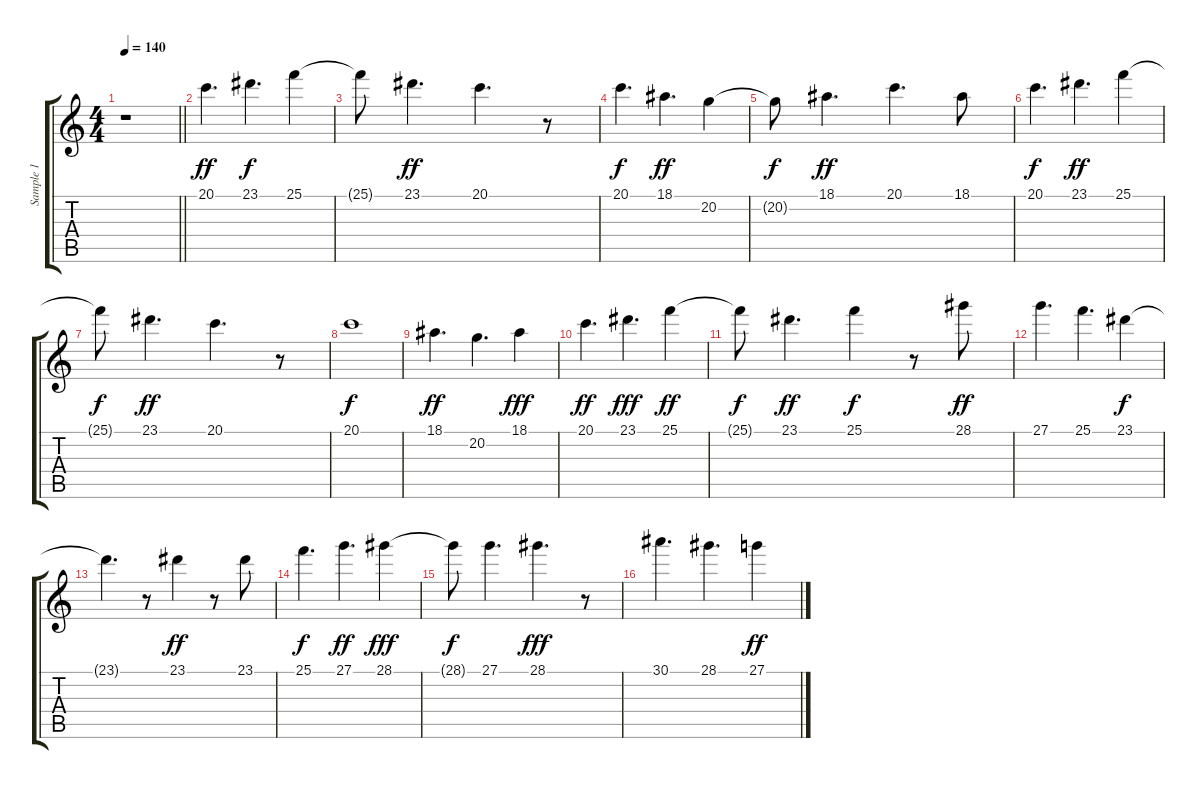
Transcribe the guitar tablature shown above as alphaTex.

\track ("Sample 1" "Sample 1") {instrument electricgrandpiano}
\staff {score tabs}
\tuning (E4 B3 G3 D3 A2 E2) {hide}
\ts (4 4)
\tempo 140
\clef g2
\barLineRight lightlight
\ks c
r.1{dy ff} |
\section ("" " ")
20.1.4{d} 23.1.4{d dy f} 25.1.4 |
25.1{t}.8 23.1.4{d dy ff} 20.1.4{d} r.8 |
20.1.4{d dy f} 18.1.4{d dy ff} 20.2.4 |
20.2{t}.8{dy f} 18.1.4{d dy ff} 20.1.4{d} 18.1.8 |
20.1.4{d dy f} 23.1.4{d dy ff} 25.1.4 |
25.1{t}.8{dy f} 23.1.4{d dy ff} 20.1.4{d} r.8 |
20.1.1{dy f} |
18.1.4{d dy ff} 20.2.4{d} 18.1.4{dy fff} |
20.1.4{d dy ff} 23.1.4{d dy fff} 25.1.4{dy ff} |
25.1{t}.8{dy f} 23.1.4{d dy ff} 25.1.4{dy f} r.8 28.1.8{dy ff} |
27.1.4{d} 25.1.4{d} 23.1.4{dy f} |
23.1{t}.4{d} r.8 23.1.4{dy ff} r.8 23.1.8 |
25.1.4{d dy f} 27.1.4{d dy ff} 28.1.4{dy fff} |
28.1{t}.8{dy f} 27.1.4{d} 28.1.4{d dy fff} r.8 |
30.1.4{d} 28.1.4{d} 27.1.4{dy ff}
